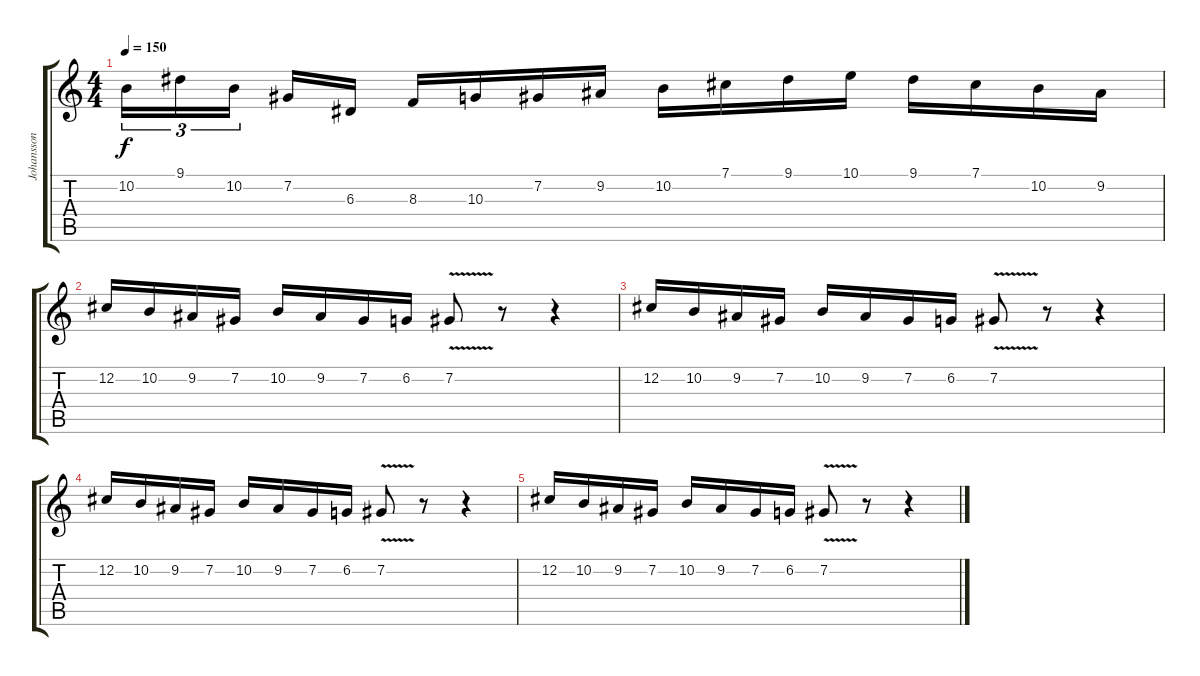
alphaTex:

\track ("Johansson 2" "Johansson ") {instrument lead1square}
\staff {score tabs}
\tuning (Gb4 Db4 A3 E3 B2 Gb2) {hide}
\ts (4 4)
\tempo 150
\clef g2
\ks c
10.2.16{tu (3 2) dy f} 9.1.16{tu (3 2)} 10.2.16{tu (3 2)} 7.2.16 6.3.16 8.3.16 10.3.16 7.2.16 9.2.16 10.2.16 7.1.16 9.1.16 10.1.16 9.1.16 7.1.16 10.2.16 9.2.16 |
12.2.16 10.2.16 9.2.16 7.2.16 10.2.16 9.2.16 7.2.16 6.2.16 7.2{v}.8 r.8 r.4 |
12.2.16 10.2.16 9.2.16 7.2.16 10.2.16 9.2.16 7.2.16 6.2.16 7.2{v}.8 r.8 r.4 |
12.2.16 10.2.16 9.2.16 7.2.16 10.2.16 9.2.16 7.2.16 6.2.16 7.2{v}.8 r.8 r.4 |
12.2.16 10.2.16 9.2.16 7.2.16 10.2.16 9.2.16 7.2.16 6.2.16 7.2{v}.8 r.8 r.4
